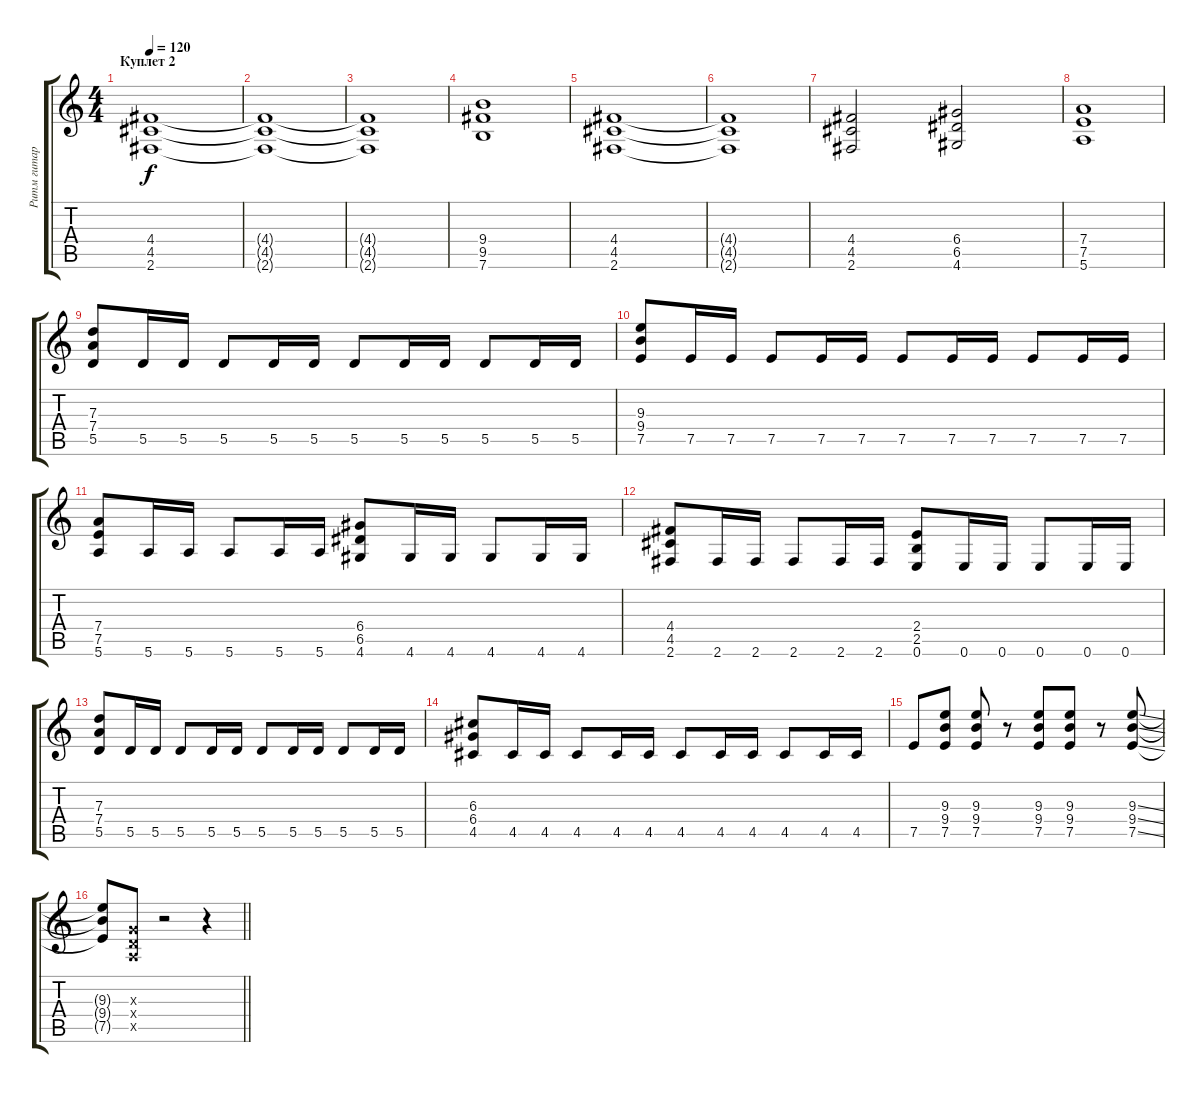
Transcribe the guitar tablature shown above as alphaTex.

\track ("Ритм гитара" "Ритм гитар") {instrument distortionguitar}
\staff {score tabs}
\tuning (E4 B3 G3 D3 A2 E2) {hide}
\ts (4 4)
\section ("" "Куплет 2")
\tempo 120
\clef g2
\ks c
(4.4 4.5 2.6).1{dy f} |
(4.4{t} 4.5{t} 2.6{t}).1 |
(4.4{t} 4.5{t} 2.6{t}).1 |
(9.4 9.5 7.6).1 |
(4.4 4.5 2.6).1 |
(4.4{t} 4.5{t} 2.6{t}).1 |
(4.4 4.5 2.6).2 (6.4 6.5 4.6).2 |
(7.4 7.5 5.6).1 |
(7.3 7.4 5.5).8 5.5.16 5.5.16 5.5.8 5.5.16 5.5.16 5.5.8 5.5.16 5.5.16 5.5.8 5.5.16 5.5.16 |
(9.3 9.4 7.5).8 7.5.16 7.5.16 7.5.8 7.5.16 7.5.16 7.5.8 7.5.16 7.5.16 7.5.8 7.5.16 7.5.16 |
(7.4 7.5 5.6).8 5.6.16 5.6.16 5.6.8 5.6.16 5.6.16 (6.4 6.5 4.6).8 4.6.16 4.6.16 4.6.8 4.6.16 4.6.16 |
(4.4 4.5 2.6).8 2.6.16 2.6.16 2.6.8 2.6.16 2.6.16 (2.4 2.5 0.6).8 0.6.16 0.6.16 0.6.8 0.6.16 0.6.16 |
(7.3 7.4 5.5).8 5.5.16 5.5.16 5.5.8 5.5.16 5.5.16 5.5.8 5.5.16 5.5.16 5.5.8 5.5.16 5.5.16 |
(6.3 6.4 4.5).8 4.5.16 4.5.16 4.5.8 4.5.16 4.5.16 4.5.8 4.5.16 4.5.16 4.5.8 4.5.16 4.5.16 |
7.5.8 (9.3 9.4 7.5).8 (9.3 9.4 7.5).8 r.8 (9.3 9.4 7.5).8 (9.3 9.4 7.5).8 r.8 (9.3{ss} 9.4{ss} 7.5{ss}).8 |
\barLineRight lightlight
(9.3{t} 9.4{t} 7.5{t}).8 (0.3{x} 0.4{x} 0.5{x}).8 r.2 r.4
